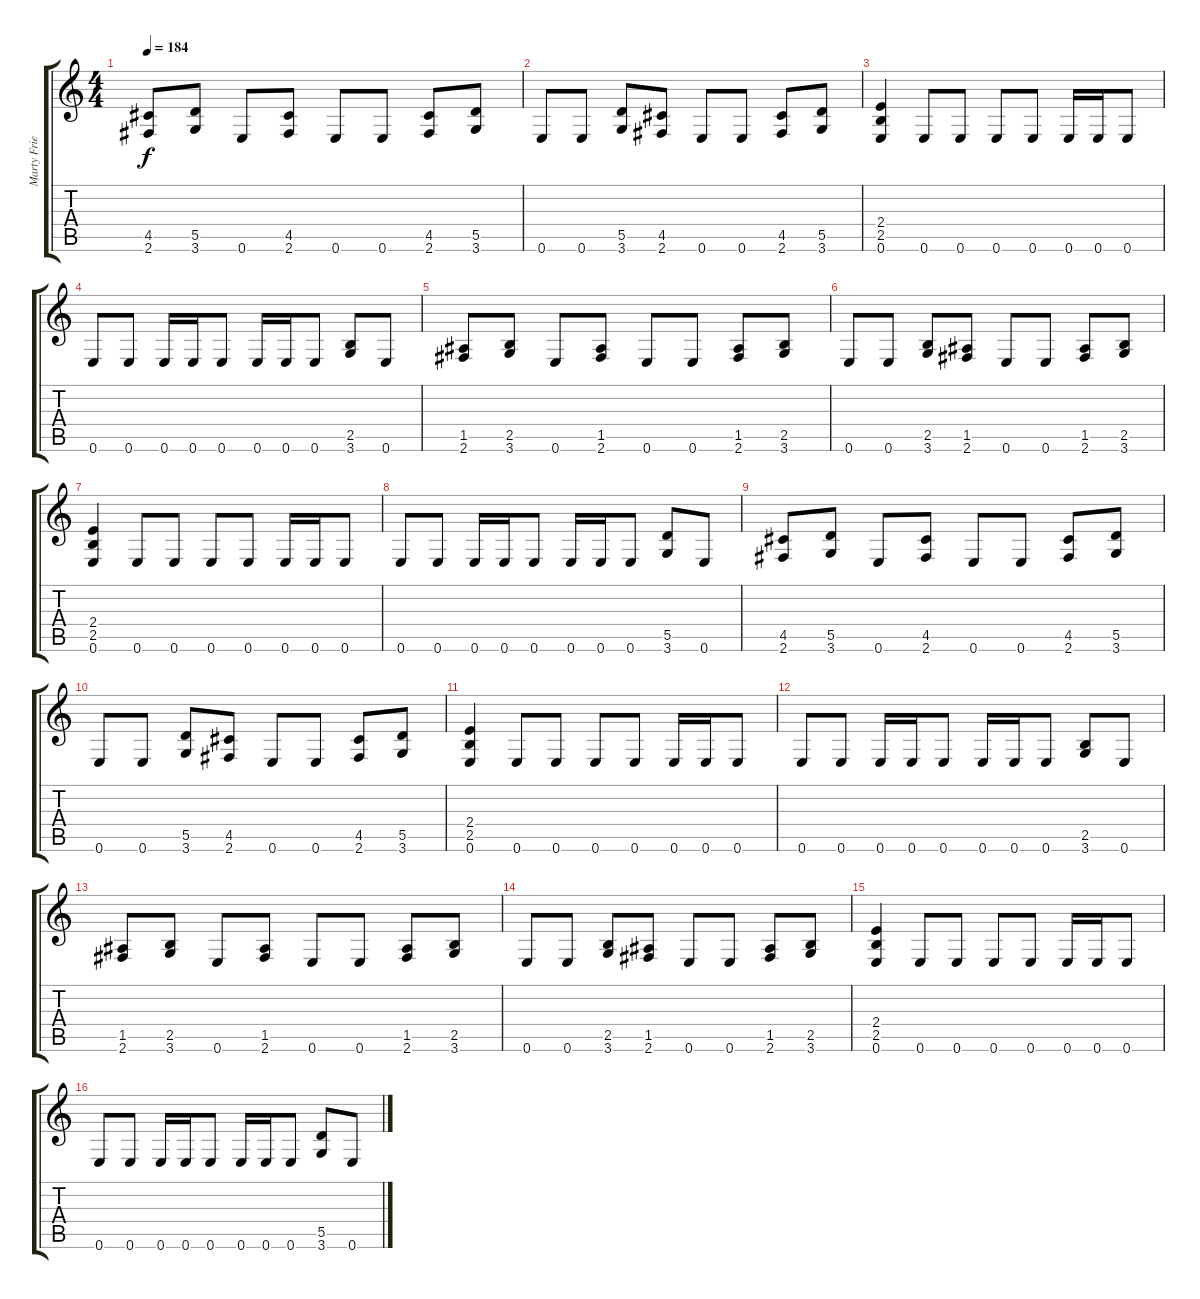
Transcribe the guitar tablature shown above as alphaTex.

\track ("Marty Friedman" "Marty Frie") {instrument distortionguitar}
\staff {score tabs}
\tuning (E4 B3 G3 D3 A2 E2) {hide}
\ts (4 4)
\tempo 184
\clef g2
\ks c
(4.5 2.6).8{dy f} (5.5 3.6).8 0.6.8 (4.5 2.6).8 0.6.8 0.6.8 (4.5 2.6).8 (5.5 3.6).8 |
0.6.8 0.6.8 (5.5 3.6).8 (4.5 2.6).8 0.6.8 0.6.8 (4.5 2.6).8 (5.5 3.6).8 |
(2.4 2.5 0.6).4 0.6.8 0.6.8 0.6.8 0.6.8 0.6.16 0.6.16 0.6.8 |
0.6.8 0.6.8 0.6.16 0.6.16 0.6.8 0.6.16 0.6.16 0.6.8 (2.5 3.6).8 0.6.8 |
(1.5 2.6).8 (2.5 3.6).8 0.6.8 (1.5 2.6).8 0.6.8 0.6.8 (1.5 2.6).8 (2.5 3.6).8 |
0.6.8 0.6.8 (2.5 3.6).8 (1.5 2.6).8 0.6.8 0.6.8 (1.5 2.6).8 (2.5 3.6).8 |
(2.4 2.5 0.6).4 0.6.8 0.6.8 0.6.8 0.6.8 0.6.16 0.6.16 0.6.8 |
0.6.8 0.6.8 0.6.16 0.6.16 0.6.8 0.6.16 0.6.16 0.6.8 (5.5 3.6).8 0.6.8 |
(4.5 2.6).8 (5.5 3.6).8 0.6.8 (4.5 2.6).8 0.6.8 0.6.8 (4.5 2.6).8 (5.5 3.6).8 |
0.6.8 0.6.8 (5.5 3.6).8 (4.5 2.6).8 0.6.8 0.6.8 (4.5 2.6).8 (5.5 3.6).8 |
(2.4 2.5 0.6).4 0.6.8 0.6.8 0.6.8 0.6.8 0.6.16 0.6.16 0.6.8 |
0.6.8 0.6.8 0.6.16 0.6.16 0.6.8 0.6.16 0.6.16 0.6.8 (2.5 3.6).8 0.6.8 |
(1.5 2.6).8 (2.5 3.6).8 0.6.8 (1.5 2.6).8 0.6.8 0.6.8 (1.5 2.6).8 (2.5 3.6).8 |
0.6.8 0.6.8 (2.5 3.6).8 (1.5 2.6).8 0.6.8 0.6.8 (1.5 2.6).8 (2.5 3.6).8 |
(2.4 2.5 0.6).4 0.6.8 0.6.8 0.6.8 0.6.8 0.6.16 0.6.16 0.6.8 |
0.6.8 0.6.8 0.6.16 0.6.16 0.6.8 0.6.16 0.6.16 0.6.8 (5.5 3.6).8 0.6.8
